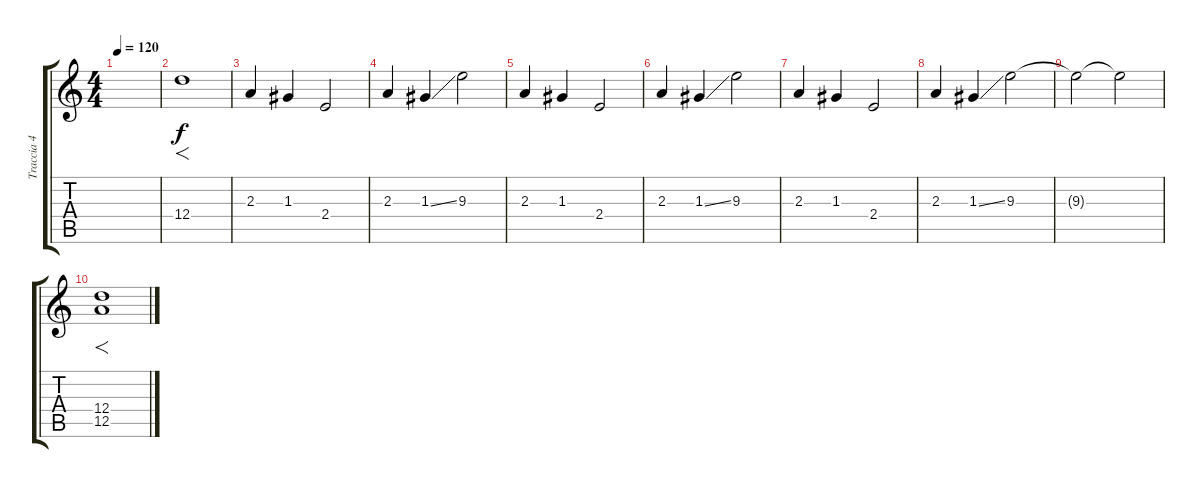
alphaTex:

\track ("Traccia 4" "Traccia 4") {instrument distortionguitar}
\staff {score tabs}
\tuning (E4 B3 G3 D3 A2 E2) {hide}
\ts (4 4)
\tempo 120
\clef g2
\ks c
|
12.4.1{f} |
2.3.4 1.3.4 2.4.2 |
2.3.4 1.3{ss}.4 9.3.2 |
2.3.4 1.3.4 2.4.2 |
2.3.4 1.3{ss}.4 9.3.2 |
2.3.4 1.3.4 2.4.2 |
2.3.4 1.3{ss}.4 9.3.2 |
9.3{t}.2 9.3{t}.2 |
(12.4 12.5).1{f}
